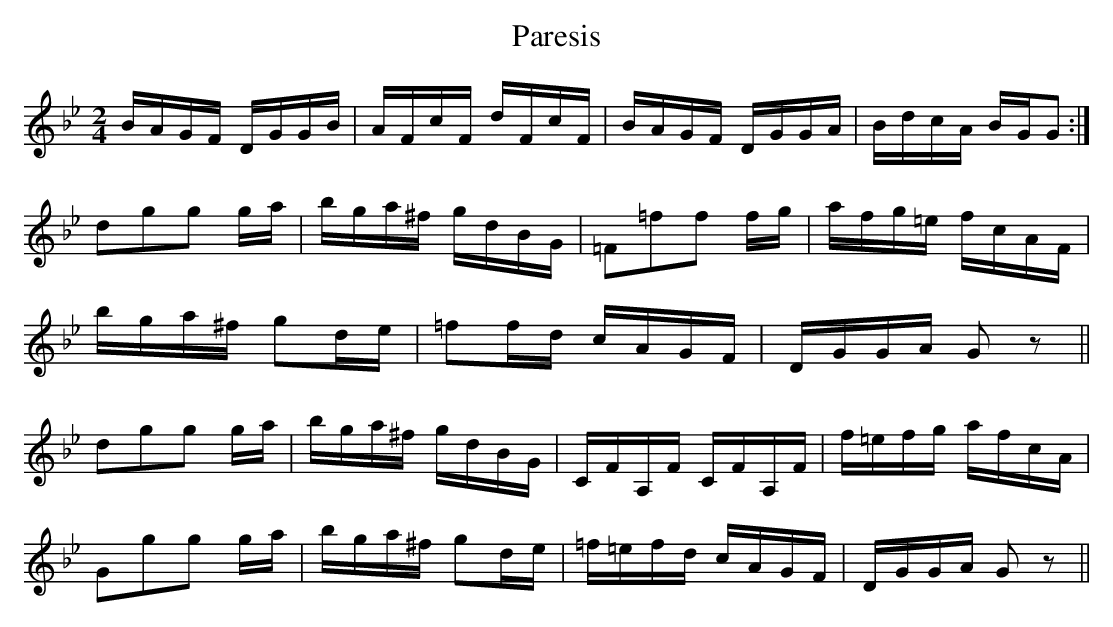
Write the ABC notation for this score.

X:1
T:Paresis
M:2/4
L:1/8
K:Bb
B/A/G/F/ D/G/G/B/|A/F/c/F/ d/F/c/F/|B/A/G/F/ D/G/G/A/|B/d/c/A/ B/G/G:|
dgg g/a/|b/g/a/^f/ g/d/B/G/|=F=ff f/g/|a/f/g/=e/ f/c/A/F/|
b/g/a/^f/ gd/e/|=ff/d/ c/A/G/F/|D/G/G/A/ Gz||
dgg g/a/|b/g/a/^f/ g/d/B/G/|C/F/A,/F/ C/F/A,/F/|f/=e/f/g/ a/f/c/A/|
Ggg g/a/|b/g/a/^f/ gd/e/|=f/=e/f/d/ c/A/G/F/|D/G/G/A/ Gz||
